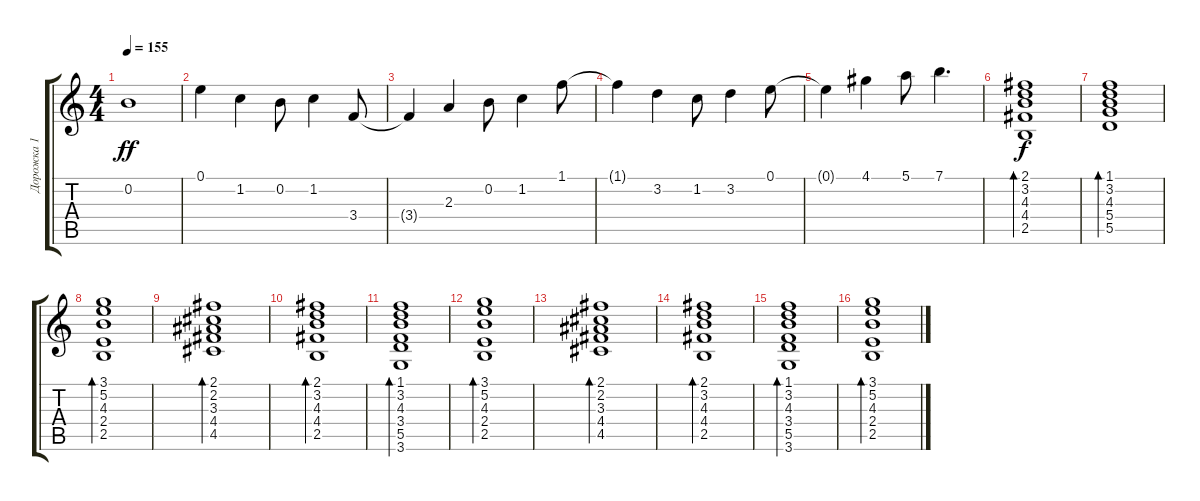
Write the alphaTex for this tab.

\track ("Дорожка 1" "Дорожка 1") {instrument electricguitarclean}
\staff {score tabs}
\tuning (E4 B3 G3 D3 A2 E2) {hide}
\ts (4 4)
\tempo 155
\clef g2
\ks c
0.2{t}.1{dy ff} |
0.1.4 1.2.4 0.2.8 1.2.4 3.4.8 |
3.4{t}.4 2.3.4 0.2.8 1.2.4 1.1.8 |
1.1{t}.4 3.2.4 1.2.8 3.2.4 0.1.8 |
0.1{t}.4 4.1.4 5.1.8 7.1.4{d} |
(2.1 3.2 4.3 4.4 2.5).1{bd 240 dy f instrument electricguitarclean} |
(1.1 3.2 4.3 5.4 5.5).1{bd 240} |
(3.1 5.2 4.3 2.4 2.5).1{bd 240} |
(2.1 2.2 3.3 4.4 4.5).1{bd 240} |
(2.1 3.2 4.3 4.4 2.5).1{bd 240 instrument electricguitarclean} |
(1.1 3.2 4.3 3.4 5.5 3.6).1{bd 240} |
(3.1 5.2 4.3 2.4 2.5).1{bd 240} |
(2.1 2.2 3.3 4.4 4.5).1{bd 240} |
(2.1 3.2 4.3 4.4 2.5).1{bd 240 instrument electricguitarclean} |
(1.1 3.2 4.3 3.4 5.5 3.6).1{bd 240} |
(3.1 5.2 4.3 2.4 2.5).1{bd 240}
